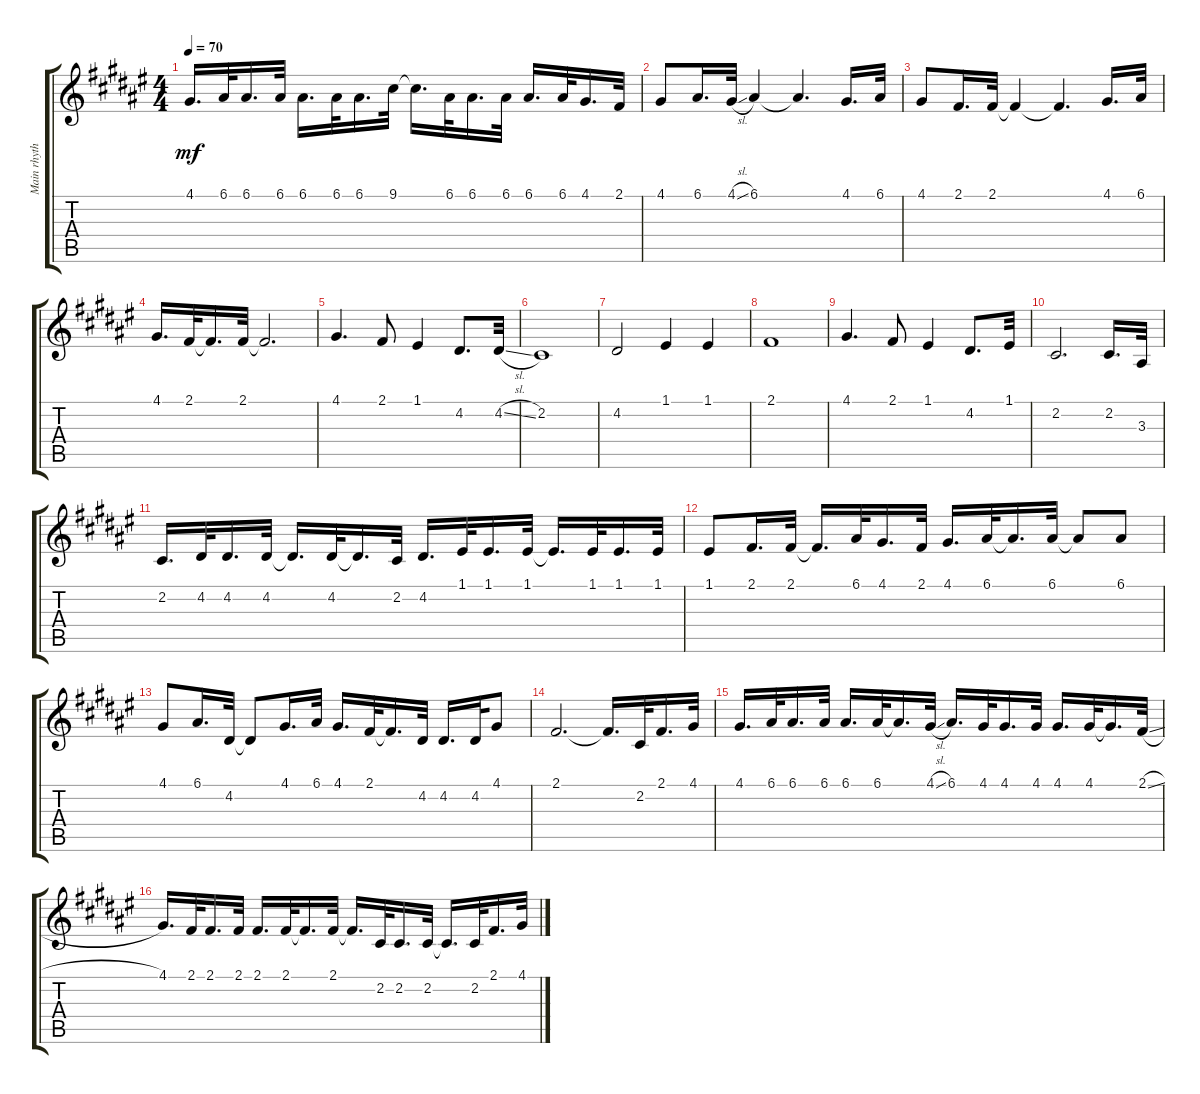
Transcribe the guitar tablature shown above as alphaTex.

\track ("Main rhythm" "Main rhyth") {mute instrument lead2sawtooth}
\staff {score tabs}
\tuning (E4 B3 G3 D3 A2 E2) {hide}
\ts (4 4)
\tempo 70
\clef g2
\ks f#
4.1.16{d dy mf} 6.1.32 6.1.16{d} 6.1.32 6.1.16{d} 6.1.32 6.1.16{d} 9.1.32 9.1{t}.16{d} 6.1.32 6.1.16{d} 6.1.32 6.1.16{d} 6.1.32 4.1.16{d} 2.1.32 |
4.1.8 6.1.16{d} 4.1{sl}.32 6.1.4 6.1{t}.4{d} 4.1.16{d} 6.1.32 |
4.1.8 2.1.16{d} 2.1.32 2.1{t}.4 2.1{t}.4{d} 4.1.16{d} 6.1.32 |
4.1.16{d} 2.1.32 2.1{t}.16{d} 2.1.32 2.1{t}.2{d} |
4.1.4{d} 2.1.8 1.1.4 4.2.8{d} 4.2{sl}.32 |
2.2.1 |
4.2.2 1.1.4 1.1.4 |
2.1.1 |
4.1.4{d} 2.1.8 1.1.4 4.2.8{d} 1.1.32 |
2.2.2{d} 2.2.16{d} 3.3.32 |
2.2.16{d} 4.2.32 4.2.16{d} 4.2.32 4.2{t}.16{d} 4.2.32 4.2{t}.16{d} 2.2.32 4.2.16{d} 1.1.32 1.1.16{d} 1.1.32 1.1{t}.16{d} 1.1.32 1.1.16{d} 1.1.32 |
1.1.8 2.1.16{d} 2.1.32 2.1{t}.16{d} 6.1.32 4.1.16{d} 2.1.32 4.1.16{d} 6.1.32 6.1{t}.16{d} 6.1.32 6.1{t}.8 6.1.8 |
4.1.8 6.1.16{d} 4.2.32 4.2{t}.8 4.1.16{d} 6.1.32 4.1.16{d} 2.1.32 2.1{t}.16{d} 4.2.32 4.2.16{d} 4.2.32 4.1.8 |
2.1.2{d} 2.1{t}.16{d} 2.2.32 2.1.16{d} 4.1.32 |
4.1.16{d} 6.1.32 6.1.16{d} 6.1.32 6.1.16{d} 6.1.32 6.1{t}.16{d} 4.1{sl}.32 6.1.16{d} 4.1.32 4.1.16{d} 4.1.32 4.1.16{d} 4.1.32 4.1{t}.16{d} 2.1{sl}.32 |
4.1.16{d} 2.1.32 2.1.16{d} 2.1.32 2.1.16{d} 2.1.32 2.1{t}.16{d} 2.1.32 2.1{t}.16{d} 2.2.32 2.2.16{d} 2.2.32 2.2{t}.16{d} 2.2.32 2.1.16{d} 4.1.32
